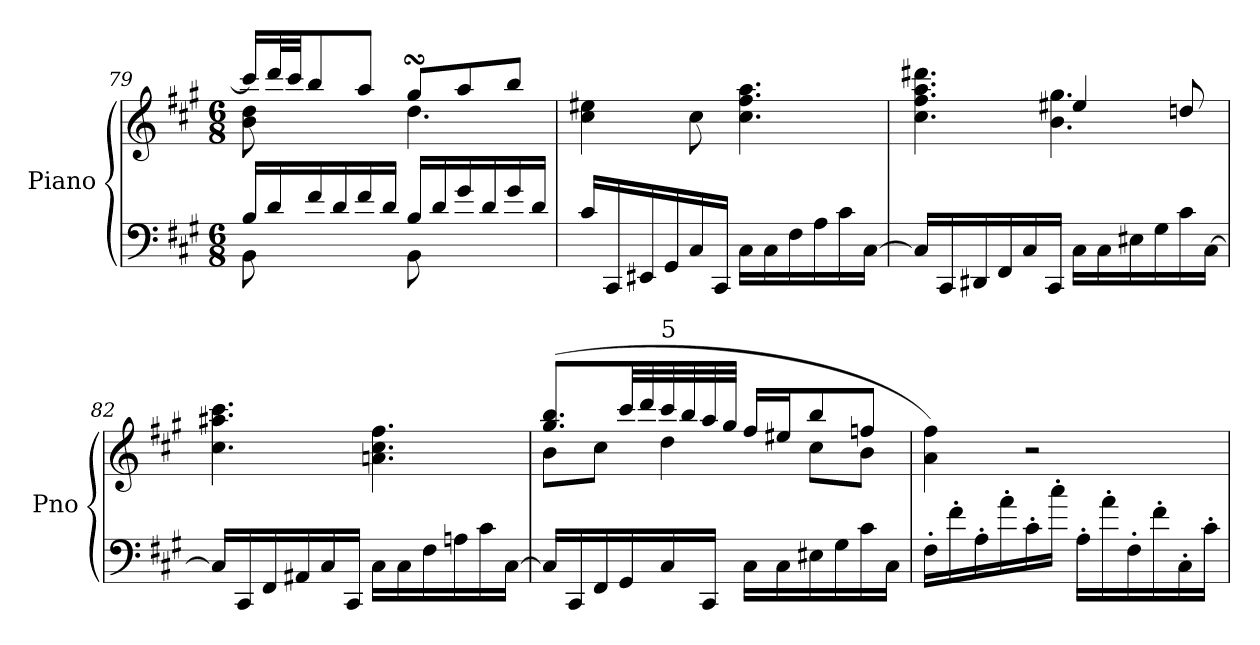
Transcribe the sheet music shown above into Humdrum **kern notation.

**kern	**kern
*part1	*part1
*staff2	*staff1
*I"Piano	*
*I'Pno	*
!!LO:LB:g=z
*clefF4	*clefG2
*k[f#c#g#]	*k[f#c#g#]
*M6/8	*M6/8
=79	=79
*^	*^
16B/LL	8BB\	16ccc#/LL]	8b\ 8dd\
16d/	.	32ddd/L	.
.	.	32ccc#/JJ	.
16f#/	4ryy	8bb/	4ryy
16d/	.	.	.
16f#/	.	8aa/J	.
16d/JJ	.	.	.
16B/LL	8BB\	8gg#sSsS/L	4.dd\
16d/	.	.	.
16g#/	4ryy	8aa/	.
16d/	.	.	.
16g#/	.	8bb/J	.
16d/JJ	.	.	.
*v	*v	*	*
*	*v	*v
=80	=80
16c#/LL	4cc#\ 4ee#X\
16CC#/	.
16EE#X/	.
16GG#/	.
16C#/	8cc#\
16CC#/JJ	.
16C#\LL	4.cc#\ 4.ff#\ 4.aa\
16C#\	.
16F#\	.
16A\	.
16c#\	.
[16C#\JJ	.
=81	=81
*	*^
16C#/LL]	4.cc#\ 4.ff#\ 4.aa\ 4.ddd#X\	4.ryy
16CC#/	.	.
16DD#X/	.	.
16FF#/	.	.
16C#/	.	.
16CC#/JJ	.	.
16C#\LL	4ee#X/	4.b\ 4.gg#\
16C#\	.	.
16E#X\	.	.
16G#\	.	.
16c#\	8ddn/	.
[16C#\JJ	.	.
*	*v	*v
!!LO:LB:g=z
=82	=82
16C#/LL]	4.cc#\ 4.aa#X\ 4.ccc#\
16CC#/	.
16FF#/	.
16AA#X/	.
16C#/	.
16CC#/JJ	.
16C#\LL	4.an\ 4.cc#\ 4.ff#\
16C#\	.
16F#\	.
16An\	.
16c#\	.
[16C#\JJ	.
=83	=83
*	*^
16C#/LL]	(>8.gg#/ 8.bb/L	8b\L
16CC#/	.	.
16FF#/	.	8cc#\J
16GG#/	32ccc#/LL	.
.	32ddd/	.
!	!LO:TX:a:t=5	!
16C#/	32ccc#/	4dd\
.	32bb/	.
16CC#/JJ	32aa/	.
.	32gg#/JJJ	.
16C#\LL	16ff#/LL	.
16C#\	16ee#X/J	.
16E#X\	8bb/	8cc#\L
16G#\	.	.
16c#\	8ffn/J	8b\J
16C#\JJ	.	.
*	*v	*v
=84	=84
16F#'\LL	4a\ 4ff#\)
16f#'\	.
16A'\	.
16a'\	.
16c#'\	2r
16cc#'\JJ	.
16A'\LL	.
16a'\	.
16F#'\	.
16f#'\	.
16C#'\	.
16c#'\JJ	.
=	=
*-	*-
